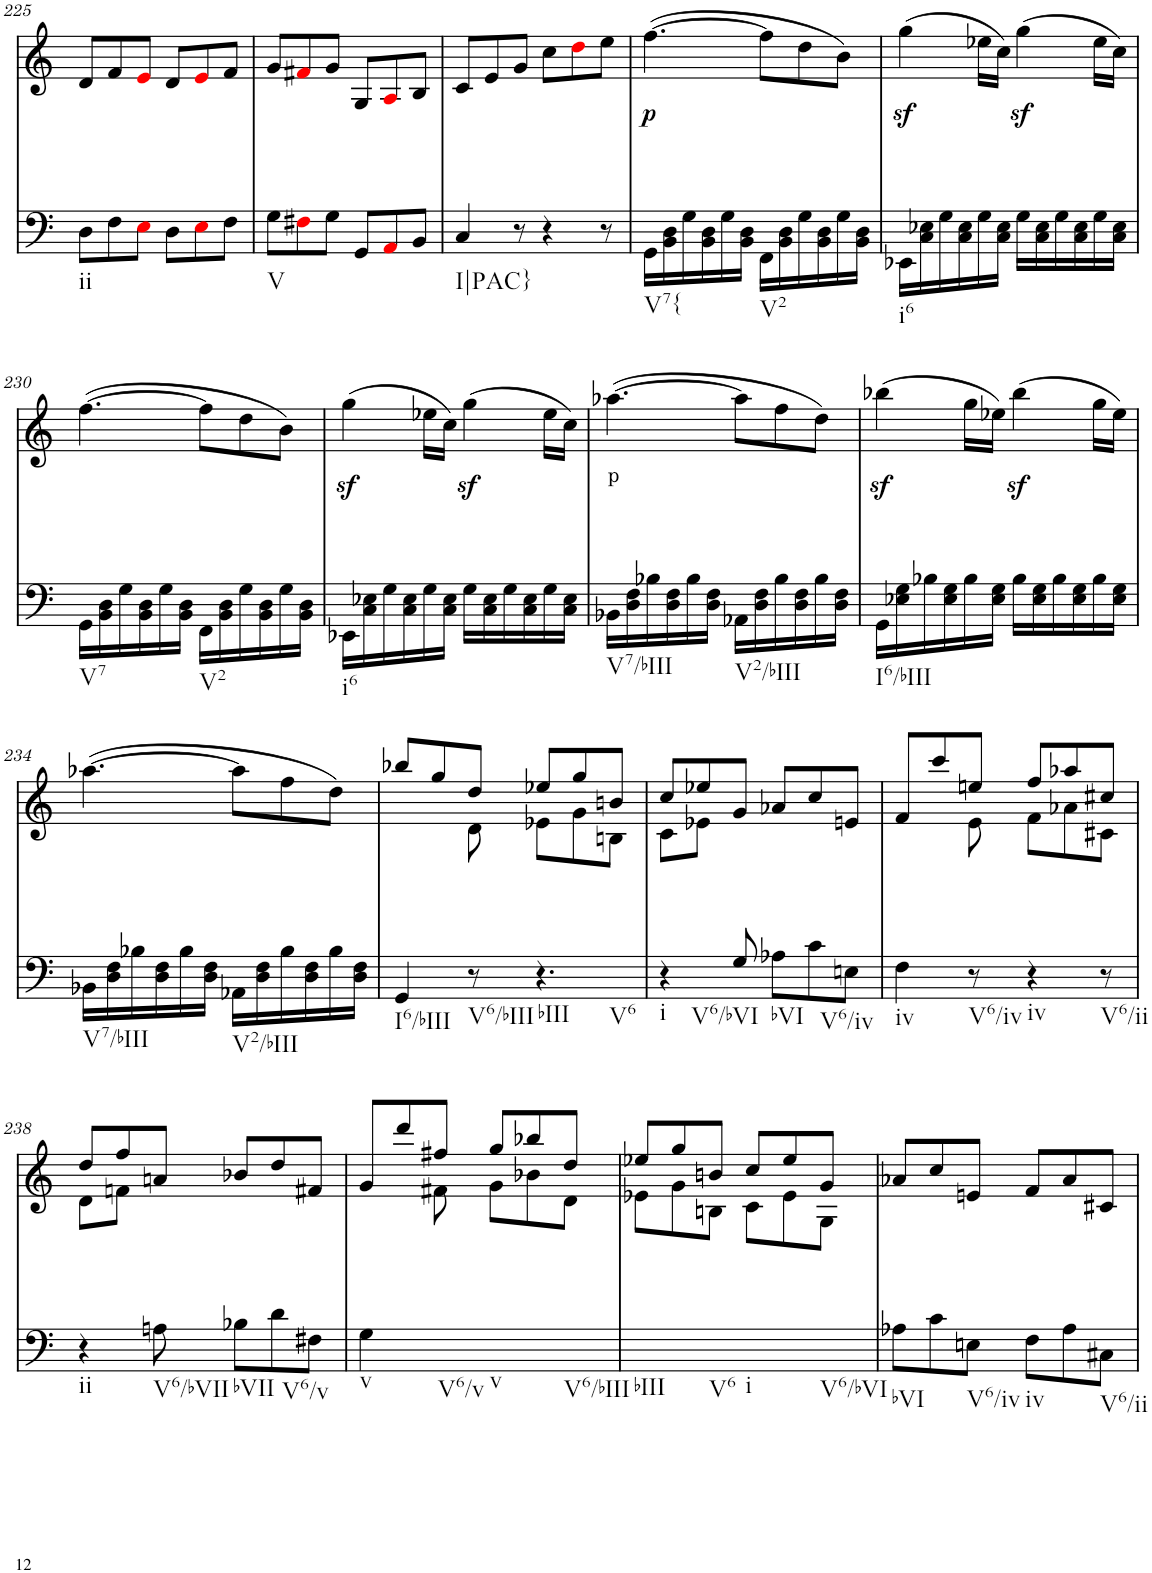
**kern	**kern	**text	**dynam
*part2	*part1	*part1	*part1
*staff2	*staff1	*staff1	*staff1
*I"piano	*I"piano	*	*
*I'Pno	*I'Pno	*	*
!!LO:PB:g=z
*clefF4	*clefG2	*	*
*k[]	*k[]	*	*
*M6/8	*M6/8	*	*
=225	=225	=225	=225
!LO:TX:b:t=ii	!	!	!
8D\L	8d/L	.	.
8F\	8f/	.	.
8Ei\J	8ei/J	.	.
8D\L	8d/L	.	.
8Ei\	8ei/	.	.
8F\J	8f/J	.	.
=226	=226	=226	=226
!LO:TX:b:t=V	!	!	!
8G\L	8g/L	.	.
8F#Xi\	8f#Xi/	.	.
8G\J	8g/J	.	.
8GG/L	8G/L	.	.
8AAi/	8Ai/	.	.
8BB/J	8B/J	.	.
=227	=227	=227	=227
!LO:TX:b:t=I|PAC}	!	!	!
4C/	8c/L	.	.
.	8e/	.	.
8r	8g/J	.	.
4r	8cc\L	.	.
.	8ddi\	.	.
8r	8ee\J	.	.
=228	=228	=228	=228
!LO:TX:b:t=V7{	!	!	!
!	!	!	!LO:DY:b
16GG\LL	([4.ff\	.	p
16BB\ 16D\	.	.	.
16G\	.	.	.
16BB\ 16D\	.	.	.
16G\	.	.	.
16BB\ 16D\JJ	.	.	.
!LO:TX:b:t=V2	!	!	!
16FF\LL	8ff\L]	.	.
16BB\ 16D\	.	.	.
16G\	8dd\	.	.
16BB\ 16D\	.	.	.
16G\	8b\J)	.	.
16BB\ 16D\JJ	.	.	.
=229	=229	=229	=229
!LO:TX:b:t=i6	!	!	!
16EE-X\LL	(4ggz<\	.	.
16C\ 16E-X\	.	.	.
16G\	.	.	.
16C\ 16E-\	.	.	.
16G\	16ee-X\LL	.	.
16C\ 16E-\JJ	16cc\JJ)	.	.
16G\LL	(4ggz<\	.	.
16C\ 16E-\	.	.	.
16G\	.	.	.
16C\ 16E-\	.	.	.
16G\	16ee-\LL	.	.
16C\ 16E-\JJ	16cc\JJ)	.	.
!!LO:LB:g=z
=230	=230	=230	=230
!LO:TX:b:t=V7	!	!	!
16GG\LL	([4.ff\	.	.
16BB\ 16D\	.	.	.
16G\	.	.	.
16BB\ 16D\	.	.	.
16G\	.	.	.
16BB\ 16D\JJ	.	.	.
!LO:TX:b:t=V2	!	!	!
16FF\LL	8ff\L]	.	.
16BB\ 16D\	.	.	.
16G\	8dd\	.	.
16BB\ 16D\	.	.	.
16G\	8b\J)	.	.
16BB\ 16D\JJ	.	.	.
=231	=231	=231	=231
!LO:TX:b:t=i6	!	!	!
16EE-X\LL	(4ggz<\	.	.
16C\ 16E-X\	.	.	.
16G\	.	.	.
16C\ 16E-\	.	.	.
16G\	16ee-X\LL	.	.
16C\ 16E-\JJ	16cc\JJ)	.	.
16G\LL	(4ggz<\	.	.
16C\ 16E-\	.	.	.
16G\	.	.	.
16C\ 16E-\	.	.	.
16G\	16ee-\LL	.	.
16C\ 16E-\JJ	16cc\JJ)	.	.
=232	=232	=232	=232
!LO:TX:b:t=V7/bIII	!	!	!
!	!	!LO:LY:b	!
16BB-X\LL	([4.aa-X\	p	.
16D\ 16F\	.	.	.
16B-X\	.	.	.
16D\ 16F\	.	.	.
16B-\	.	.	.
16D\ 16F\JJ	.	.	.
!LO:TX:b:t=V2/bIII	!	!	!
16AA-X\LL	8aa-\L]	.	.
16D\ 16F\	.	.	.
16B-\	8ff\	.	.
16D\ 16F\	.	.	.
16B-\	8dd\J)	.	.
16D\ 16F\JJ	.	.	.
=233	=233	=233	=233
!LO:TX:b:t=I6/bIII	!	!	!
16GG\LL	(4bb-Xz<\	.	.
16E-X\ 16G\	.	.	.
16B-X\	.	.	.
16E-\ 16G\	.	.	.
16B-\	16gg\LL	.	.
16E-\ 16G\JJ	16ee-X\JJ)	.	.
16B-\LL	(4bb-z<\	.	.
16E-\ 16G\	.	.	.
16B-\	.	.	.
16E-\ 16G\	.	.	.
16B-\	16gg\LL	.	.
16E-\ 16G\JJ	16ee-\JJ)	.	.
!!LO:LB:g=z
=234	=234	=234	=234
!LO:TX:b:t=V7/bIII	!	!	!
16BB-X\LL	([4.aa-X\	.	.
16D\ 16F\	.	.	.
16B-X\	.	.	.
16D\ 16F\	.	.	.
16B-\	.	.	.
16D\ 16F\JJ	.	.	.
!LO:TX:b:t=V2/bIII	!	!	!
16AA-X\LL	8aa-\L]	.	.
16D\ 16F\	.	.	.
16B-\	8ff\	.	.
16D\ 16F\	.	.	.
16B-\	8dd\J)	.	.
16D\ 16F\JJ	.	.	.
=235	=235	=235	=235
*	*^	*	*
!LO:TX:b:t=I6/bIII	!	!	!	!
4GG/	8bb-X/L	4ryy	.	.
.	8gg/	.	.	.
!LO:TX:b:t=V6/bIII	!	!	!	!
8r	8dd/J	8d\	.	.
!LO:TX:b:t=bIII	!	!	!	!
!LO:TX:b:t=V6	!	!	!	!
4.r	8ee-X/L	8e-X\L	.	.
.	8gg/	8g\	.	.
.	8bn/J	8Bn\J	.	.
=236	=236	=236	=236	=236
!LO:TX:b:t=i	!	!	!	!
4r	8cc/L	8c\L	.	.
.	8ee-X/	8e-X\J	.	.
!LO:TX:b:t=V6/bVI	!	!	!	!
8G/	8g/J	2ryy	.	.
!LO:TX:b:t=bVI	!	!	!	!
8A-X\L	8a-X/L	.	.	.
8c\	8cc/	.	.	.
!LO:TX:b:t=V6/iv	!	!	!	!
8En\J	8en/J	.	.	.
=237	=237	=237	=237	=237
!LO:TX:b:t=iv	!	!	!	!
4F\	8f/L	4ryy	.	.
.	8ccc/	.	.	.
!LO:TX:b:t=V6/iv	!	!	!	!
8r	8een/J	8e\	.	.
!LO:TX:b:t=iv	!	!	!	!
4r	8ff/L	8f\L	.	.
.	8aa-X/	8a-X\	.	.
!LO:TX:b:t=V6/ii	!	!	!	!
8r	8cc#X/J	8c#X\J	.	.
!!LO:LB:g=z	!!
=238	=238	=238	=238	=238
!LO:TX:b:t=ii	!	!	!	!
4r	8dd/L	8d\L	.	.
.	8ff/	8fn\J	.	.
!LO:TX:b:t=V6/bVII	!	!	!	!
8An\	8an/J	2ryy	.	.
!LO:TX:b:t=bVII	!	!	!	!
8B-X\L	8b-X/L	.	.	.
8d\	8dd/	.	.	.
!LO:TX:b:t=V6/v	!	!	!	!
8F#X\J	8f#X/J	.	.	.
=239	=239	=239	=239	=239
!LO:TX:b:t=v	!	!	!	!
4G\	8g/L	4ryy	.	.
.	8ddd/	.	.	.
!LO:TX:b:t=V6/v	!	!	!	!
8ryy	8ff#X/J	8f#X\	.	.
!LO:TX:b:t=v	!	!	!	!
4ryy	8gg/L	8g\L	.	.
.	8bb-X/	8b-X\	.	.
!LO:TX:b:t=V6/bIII	!	!	!	!
8ryy	8dd/J	8d\J	.	.
=240	=240	=240	=240	=240
!LO:TX:b:t=bIII	!	!	!	!
!LO:TX:b:t=V6	!	!	!	!
!LO:TX:b:t=i	!	!	!	!
!LO:TX:b:t=V6/bVI	!	!	!	!
2.ryy	8ee-X/L	8e-X\L	.	.
.	8gg/	8g\	.	.
.	8bn/J	8Bn\J	.	.
.	8cc/L	8c\L	.	.
.	8ee-/	8e-\	.	.
.	8g/J	8G\J	.	.
=241	=241	=241	=241	=241
!LO:TX:b:t=bVI	!	!	!	!
*	*v	*v	*	*
8A-X\L	8a-X/L	.	.
8c\	8cc/	.	.
!LO:TX:b:t=V6/iv	!	!	!
8En\J	8en/J	.	.
!LO:TX:b:t=iv	!	!	!
8F\L	8f/L	.	.
8A-\	8a-/	.	.
!LO:TX:b:t=V6/ii	!	!	!
8C#X\J	8c#X/J	.	.
=	=	=	=
*-	*-	*-	*-
